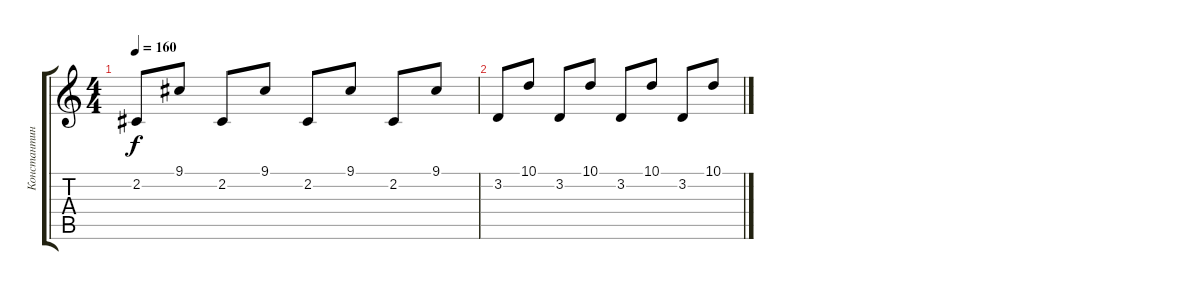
\track ("Константин Бекрев" "Константин") {instrument tremolostrings}
\staff {score tabs}
\tuning (E4 B3 G3 D3 A2 E2) {hide}
\ts (4 4)
\tempo 160
\clef g2
\ks c
2.2.8{dy f} 9.1.8 2.2.8 9.1.8 2.2.8 9.1.8 2.2.8 9.1.8 |
3.2.8 10.1.8 3.2.8 10.1.8 3.2.8 10.1.8 3.2.8 10.1.8
